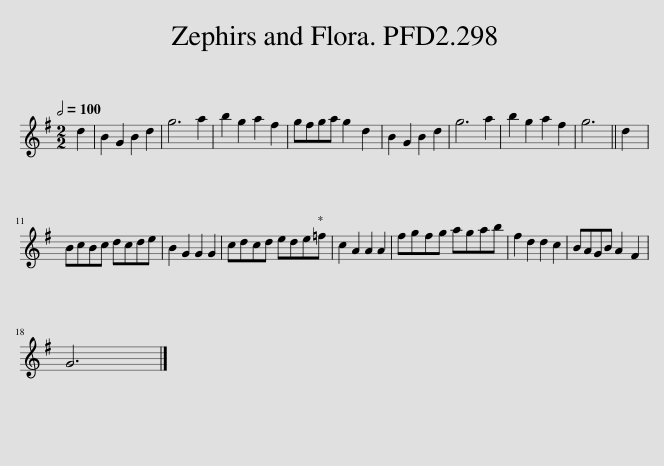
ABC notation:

X:1
L:1/8
Q:1/2=100
M:2/2
I:linebreak $
K:G
V:1 treble
V:1
 d2 | B2 G2 B2 d2 | g6 a2 | b2 g2 a2 f2 | gfga g2 d2 | %5
 B2 G2 B2 d2 | g6 a2 | b2 g2 a2 f2 | g6 || d2 |$ %10
 BcBc dcde | B2 G2 G2 G2 | cdcd ede=f | c2 A2 A2 A2 | fgfg agab | %15
 f2 d2 d2 c2 | BAGB A2 F2 |$ G6 |] %18
